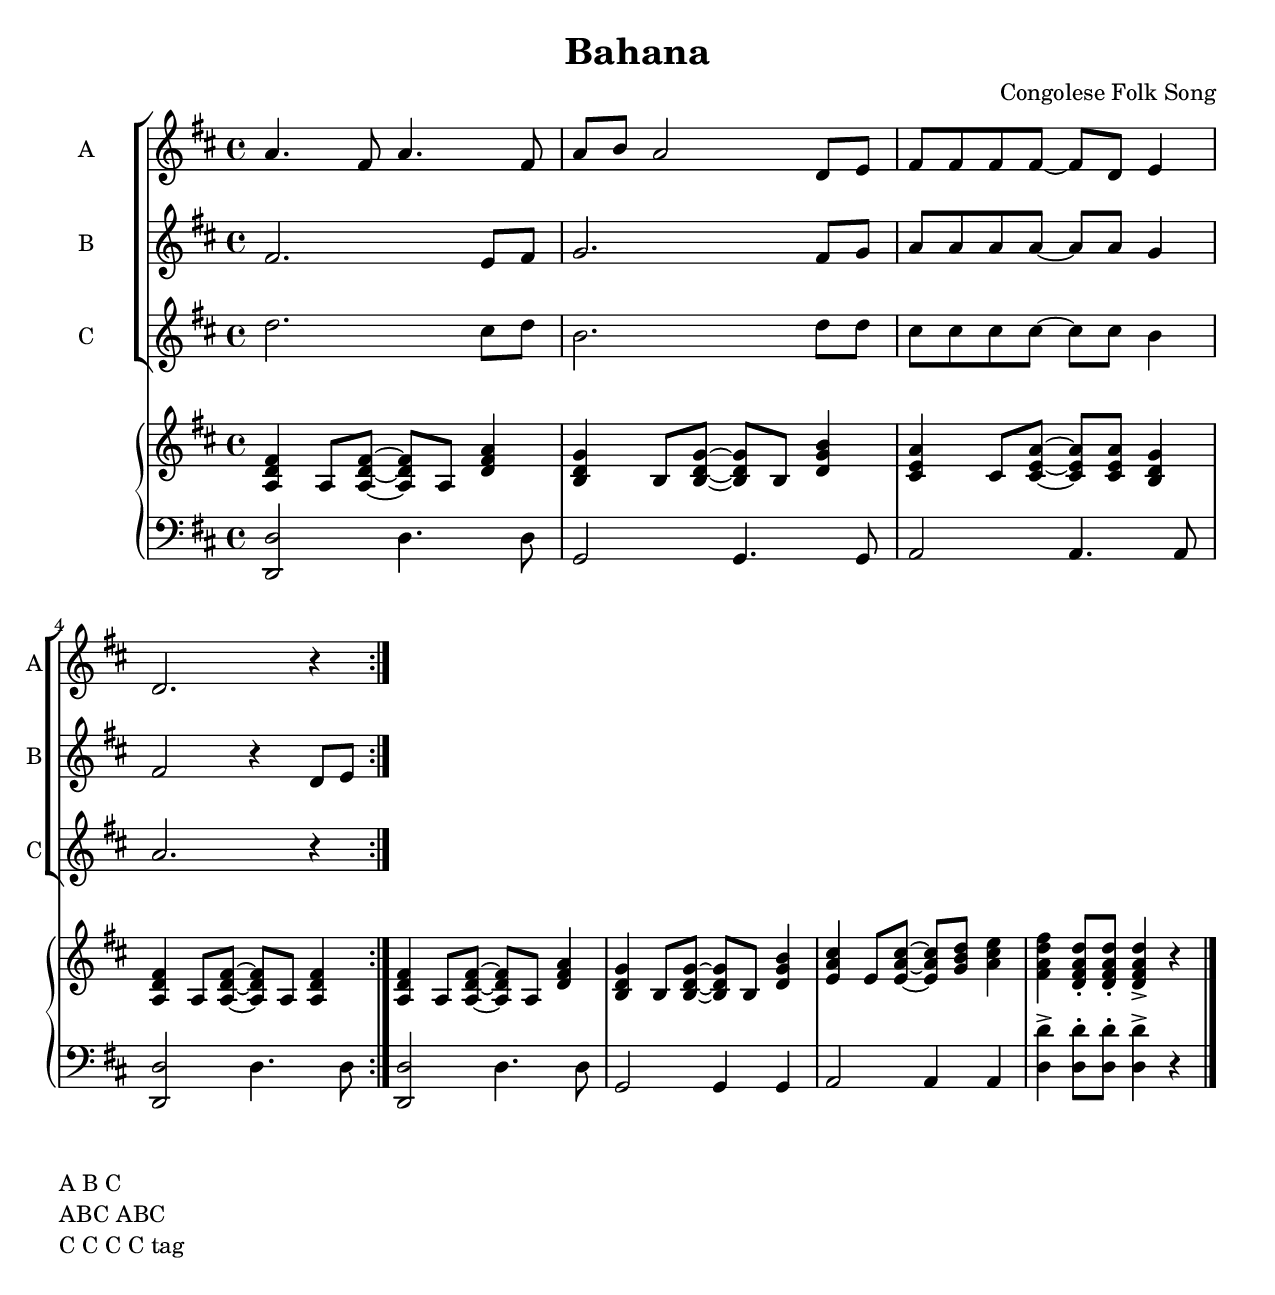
%{
    Comments
%}

\version "2.16.0"
\include "english.ly"

#(set-default-paper-size "letter" )
% #(set-global-staff-size 24)

\paper {
    #(set-paper-size "letter")
    ragged-last-bottom = ##t
}

piu = \markup { \italic "piu mosso" }
rit = \markup { \italic rit. }
mpmf = \markup { \italic mp-mf  }

prefix = {
  \time 4/4
  \key d \major
  \set Score.markFormatter = #format-mark-box-barnumbers
  \override Score.BarNumber #'self-alignment-X = #0
  \override Score.BarNumber #'self-alignment-Y = #1
  \set Score.skipBars = ##t
  \override MultiMeasureRest #'expand-limit = #1
  \override Staff.TimeSignature #'style = #'()
}

notation = {
    \prefix
}

melody_a = \relative c'' {
    \prefix
    \set Staff.vocalName = \markup A
    \set Staff.shortVocalName = \markup A
    a4. fs8 a4. fs8 |
    a8 b8 a2 d,8 e |
    fs8 fs fs fs~fs d e4 |
    d2. r4 |
}

melody_b = \relative c' {
    \prefix
    \set Staff.vocalName = \markup B
    \set Staff.shortVocalName = \markup B
    fs2. e8 fs8 |
    g2. fs8 g8 |
    a8 a a a~a a g4 |
    fs2 r4 d8 e8 |
}

melody_c = \relative c'' {
    \prefix
    \set Staff.vocalName = \markup C
    \set Staff.shortVocalName = \markup C
    d2. cs8 d |
    b2. d8 d8 |
    cs8 cs cs cs~cs cs b4 |
    a2. r4 |
}


rh_a = \relative c' {
    <a d fs>4 a8 <a d fs>8~ <a d fs>8 a8 <d fs a>4 |
    <b d g>4  b8 <b d g>8~ <b d g>8 b8 <d g b>4 |
    <cs e a>4 cs8 <cs e a>8~ <cs e a>8 <cs e a>8 <b d g>4 |
    <a d fs>4 a8 <a d fs>8~ <a d fs>8 a8 <a d fs>4 |
}

lh_a = \relative c, {
    <d d'>2 d'4. d8 |
    g,2 g4. g8 |
    a2 a4. a8 |
    <d, d'>2 d'4. d8 |
}

rh_b = \relative c' {
    <a d fs>4 r4 r4 <a d fs> 4 |
    <b d g>4  r4 r4 <d g b>4 |
    <cs e a>4 r4 r4 <b d g>4 |
    <a d fs>4 r4 r2 |
}

lh_b = \relative c, {
    d4 r r d |
    g4 r r g |
    a4 r r g |
    d4 r r2 |
}


righthand = \relative c' {
    \prefix
    \repeat volta 2 \rh_a

    <a d fs>4 a8 <a d fs>8~ <a d fs>8 a8 <d fs a>4 |
    <b d g>4  b8 <b d g>8~ <b d g>8 b8 <d g b>4 |
    <e a cs>4 e8 <e a cs>8~ <e a cs>8 <g b d>8 <a cs e>4 |
    <fs a d fs>4 
    <d fs a d>8-.
    <d fs a d>8-.
    <d fs a d>4->
    r4 
    \bar "|."
}


lefthand = \relative c, {
    \override MultiMeasureRest #'expand-limit = #1

    \prefix
    \clef bass
    \repeat volta 2 \lh_a

    <d d'>2 d'4. d8 |
    g,2 g4 g4 |
    a2 a4 a4 |
    <d d'>4-> 
    <d d'>8-. 
    <d d'>8-. 
    <d d'>4-> 
    r4 
    \bar "|."
}

\header {
    title = "Bahana"
    composer = "Congolese Folk Song"
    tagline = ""
}


%
% Define the things that print.
%

\score {
  <<
  \new ChoirStaff <<
    \new Staff \melody_a
    \new Staff \melody_b
    \new Staff \melody_c
  >>
  \new PianoStaff <<
    \new Staff = "upper" \transpose c' c'  \righthand
    \new Staff = "lower" \transpose c' c'  \lefthand
  >>
  >>
  \layout { 
    \context {
      \Score
      \override SpacingSpanner
          #'base-shortest-duration = #(ly:make-moment 1 16)
    }
  }
%  \midi {}
}
\markup {
    \column {
        \line { A B C }
        \line { ABC ABC }
        \line { C C C C tag }
    }
}

